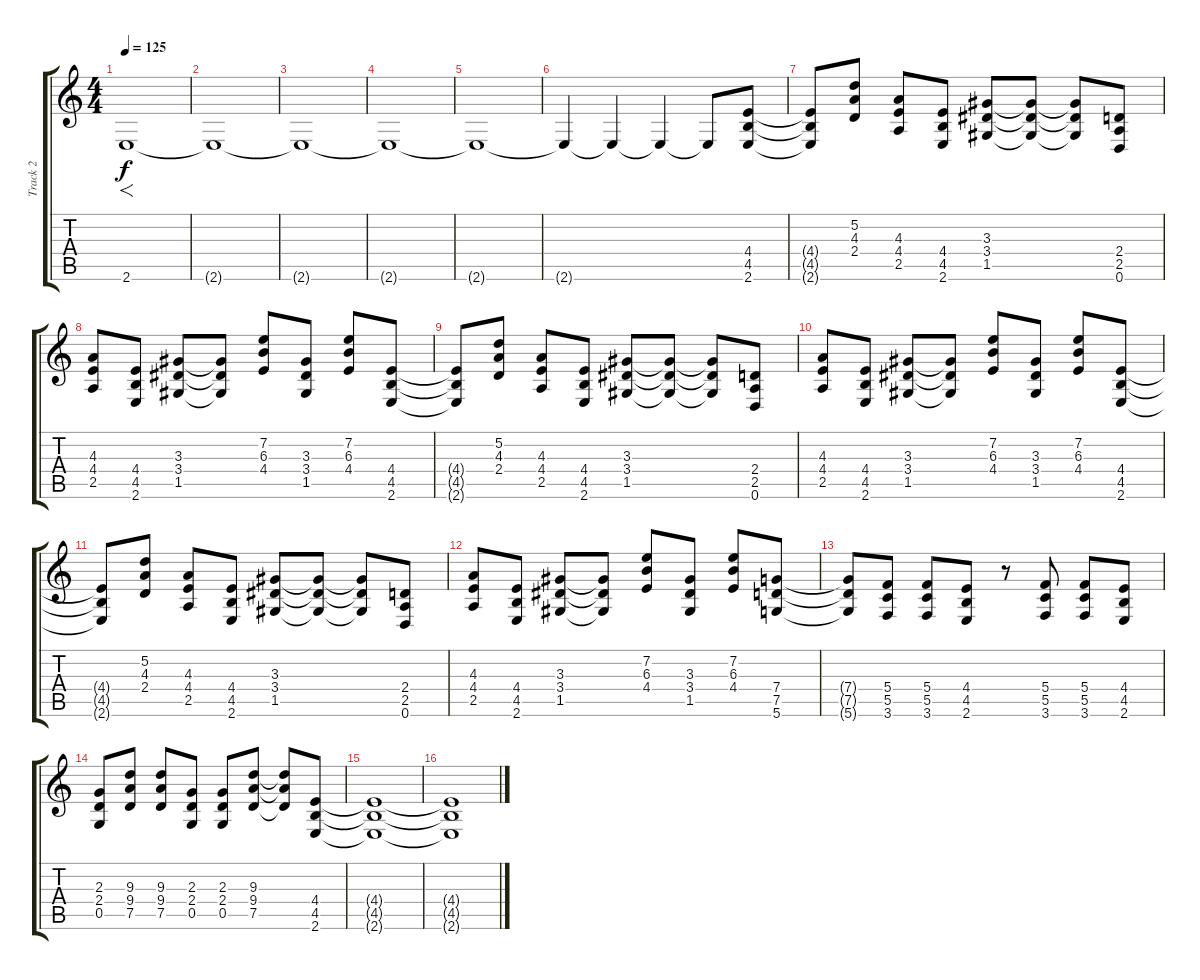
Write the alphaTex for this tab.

\track ("Track 2" "Track 2") {instrument distortionguitar}
\staff {score tabs}
\tuning (D4 A3 F3 C3 G2 D2) {hide}
\ts (4 4)
\tempo 125
\clef g2
\ks c
2.6.1{f dy f instrument distortionguitar} |
2.6{t}.1 |
2.6{t}.1 |
2.6{t}.1 |
2.6{t}.1 |
2.6{t}.4 2.6{t}.4 2.6{t}.4 2.6{t}.8 (4.4 4.5 2.6).8 |
(4.4{t} 4.5{t} 2.6{t}).8 (5.2 4.3 2.4).8 (4.3 4.4 2.5).8 (4.4 4.5 2.6).8 (3.3 3.4 1.5).8 (3.3{t} 3.4{t} 1.5{t}).8 (3.3{t} 3.4{t} 1.5{t}).8 (2.4 2.5 0.6).8 |
(4.3 4.4 2.5).8 (4.4 4.5 2.6).8 (3.3 3.4 1.5).8 (3.3{t} 3.4{t} 1.5{t}).8 (7.2 6.3 4.4).8 (3.3 3.4 1.5).8 (7.2 6.3 4.4).8 (4.4 4.5 2.6).8 |
(4.4{t} 4.5{t} 2.6{t}).8 (5.2 4.3 2.4).8 (4.3 4.4 2.5).8 (4.4 4.5 2.6).8 (3.3 3.4 1.5).8 (3.3{t} 3.4{t} 1.5{t}).8 (3.3{t} 3.4{t} 1.5{t}).8 (2.4 2.5 0.6).8 |
(4.3 4.4 2.5).8 (4.4 4.5 2.6).8 (3.3 3.4 1.5).8 (3.3{t} 3.4{t} 1.5{t}).8 (7.2 6.3 4.4).8 (3.3 3.4 1.5).8 (7.2 6.3 4.4).8 (4.4 4.5 2.6).8 |
(4.4{t} 4.5{t} 2.6{t}).8 (5.2 4.3 2.4).8 (4.3 4.4 2.5).8 (4.4 4.5 2.6).8 (3.3 3.4 1.5).8 (3.3{t} 3.4{t} 1.5{t}).8 (3.3{t} 3.4{t} 1.5{t}).8 (2.4 2.5 0.6).8 |
(4.3 4.4 2.5).8 (4.4 4.5 2.6).8 (3.3 3.4 1.5).8 (3.3{t} 3.4{t} 1.5{t}).8 (7.2 6.3 4.4).8 (3.3 3.4 1.5).8 (7.2 6.3 4.4).8 (7.4 7.5 5.6).8 |
(7.4{t} 7.5{t} 5.6{t}).8 (5.4 5.5 3.6).8 (5.4 5.5 3.6).8 (4.4 4.5 2.6).8 r.8 (5.4 5.5 3.6).8 (5.4 5.5 3.6).8 (4.4 4.5 2.6).8 |
(2.3 2.4 0.5).8 (9.3 9.4 7.5).8 (9.3 9.4 7.5).8 (2.3 2.4 0.5).8 (2.3 2.4 0.5).8 (9.3 9.4 7.5).8 (9.3{t} 9.4{t} 7.5{t}).8 (4.4 4.5 2.6).8 |
(4.4{t} 4.5{t} 2.6{t}).1 |
(4.4{t} 4.5{t} 2.6{t}).1
